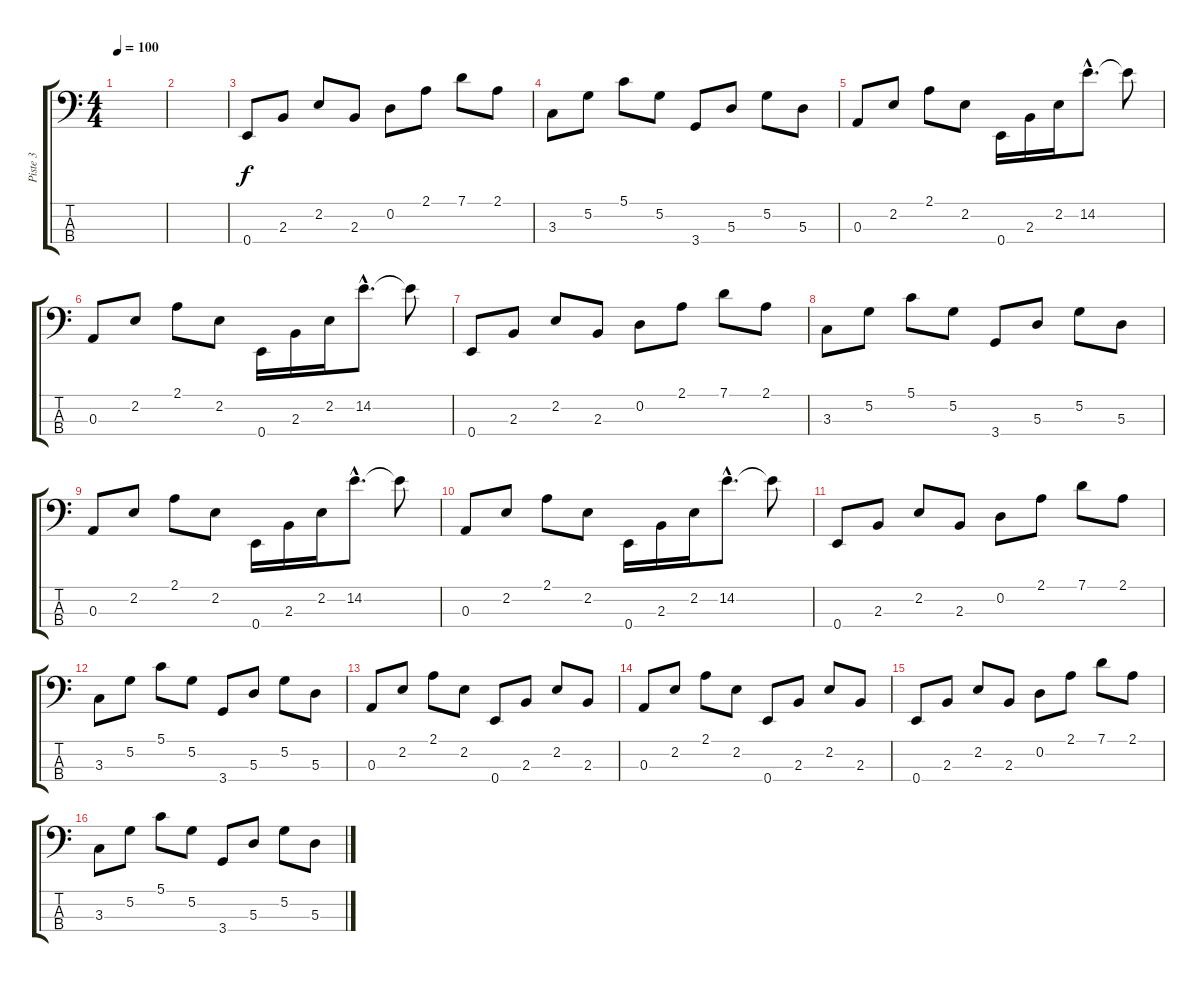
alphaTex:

\track ("Piste 3" "Piste 3") {instrument electricbassfinger}
\staff {score tabs}
\tuning (G2 D2 A1 E1) {hide}
\ts (4 4)
\tempo 100
\clef f4
\ks c
|
|
0.4.8 2.3.8 2.2.8 2.3.8 0.2.8 2.1.8 7.1.8 2.1.8 |
3.3.8 5.2.8 5.1.8 5.2.8 3.4.8 5.3.8 5.2.8 5.3.8 |
0.3.8 2.2.8 2.1.8 2.2.8 0.4.16 2.3.16 2.2.16 14.2{hac}.8{d} 14.2{t}.8 |
0.3.8 2.2.8 2.1.8 2.2.8 0.4.16 2.3.16 2.2.16 14.2{hac}.8{d} 14.2{t}.8 |
0.4.8 2.3.8 2.2.8 2.3.8 0.2.8 2.1.8 7.1.8 2.1.8 |
3.3.8 5.2.8 5.1.8 5.2.8 3.4.8 5.3.8 5.2.8 5.3.8 |
0.3.8 2.2.8 2.1.8 2.2.8 0.4.16 2.3.16 2.2.16 14.2{hac}.8{d} 14.2{t}.8 |
0.3.8 2.2.8 2.1.8 2.2.8 0.4.16 2.3.16 2.2.16 14.2{hac}.8{d} 14.2{t}.8 |
0.4.8 2.3.8 2.2.8 2.3.8 0.2.8 2.1.8 7.1.8 2.1.8 |
3.3.8 5.2.8 5.1.8 5.2.8 3.4.8 5.3.8 5.2.8 5.3.8 |
0.3.8 2.2.8 2.1.8 2.2.8 0.4.8 2.3.8 2.2.8 2.3.8 |
0.3.8 2.2.8 2.1.8 2.2.8 0.4.8 2.3.8 2.2.8 2.3.8 |
0.4.8 2.3.8 2.2.8 2.3.8 0.2.8 2.1.8 7.1.8 2.1.8 |
3.3.8 5.2.8 5.1.8 5.2.8 3.4.8 5.3.8 5.2.8 5.3.8
